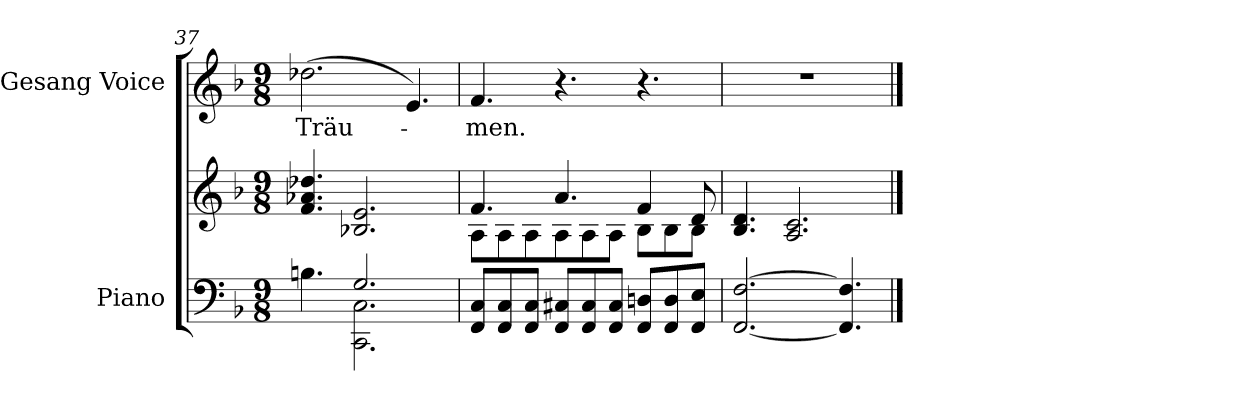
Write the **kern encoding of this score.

**kern	**kern	**kern	**text
*part2	*part2	*part1	*part1
*staff3	*staff2	*staff1	*staff1
*I"Piano	*	*I"Gesang Voice	*
*I'Pno	*	*	*
*clefF4	*clefG2	*clefG2	*
*k[b-]	*k[b-]	*k[b-]	*
*M9/8	*M9/8	*M9/8	*
=37	=37	=37	=37
*^	*	*	*
4.Bn\	4.ryy	4.f/ 4.a-X/ 4.dd-X/	(2.dd-X\	Träu-
2.G/	2.CC\ 2.C\	2.B-X/ 2.e/	.	.
.	.	.	4.e/)	.
*v	*v	*	*	*
=38	=38	=38	=38
*	*^	*	*
*	*tremolo	*	*	*
8FF/ 8C/L	4.f/	8A\L	4.f/	-men.
8FF/ 8C/	.	8A\	.	.
8FF/ 8C/J	.	8A\	.	.
8FF/ 8C#X/L	4.a/	8A\	4.r	.
8FF/ 8C#/	.	8A\	.	.
8FF/ 8C#/J	.	8A\J	.	.
*	*Xtremolo	*	*	*
8FF/ 8Dn/L	4f/	8B-\L	4.r	.
8FF/ 8D/	.	8B-\	.	.
8FF/ 8E/J	8d/	8B-\J	.	.
*	*v	*v	*	*
=39	=39	=39	=39
[2.FF/ [2.F/	4.B-/ 4.d/	8%9r	.
.	2.A/ 2.c/	.	.
4.FF/] 4.F/]	.	.	.
==	==	==	==
*-	*-	*-	*-
